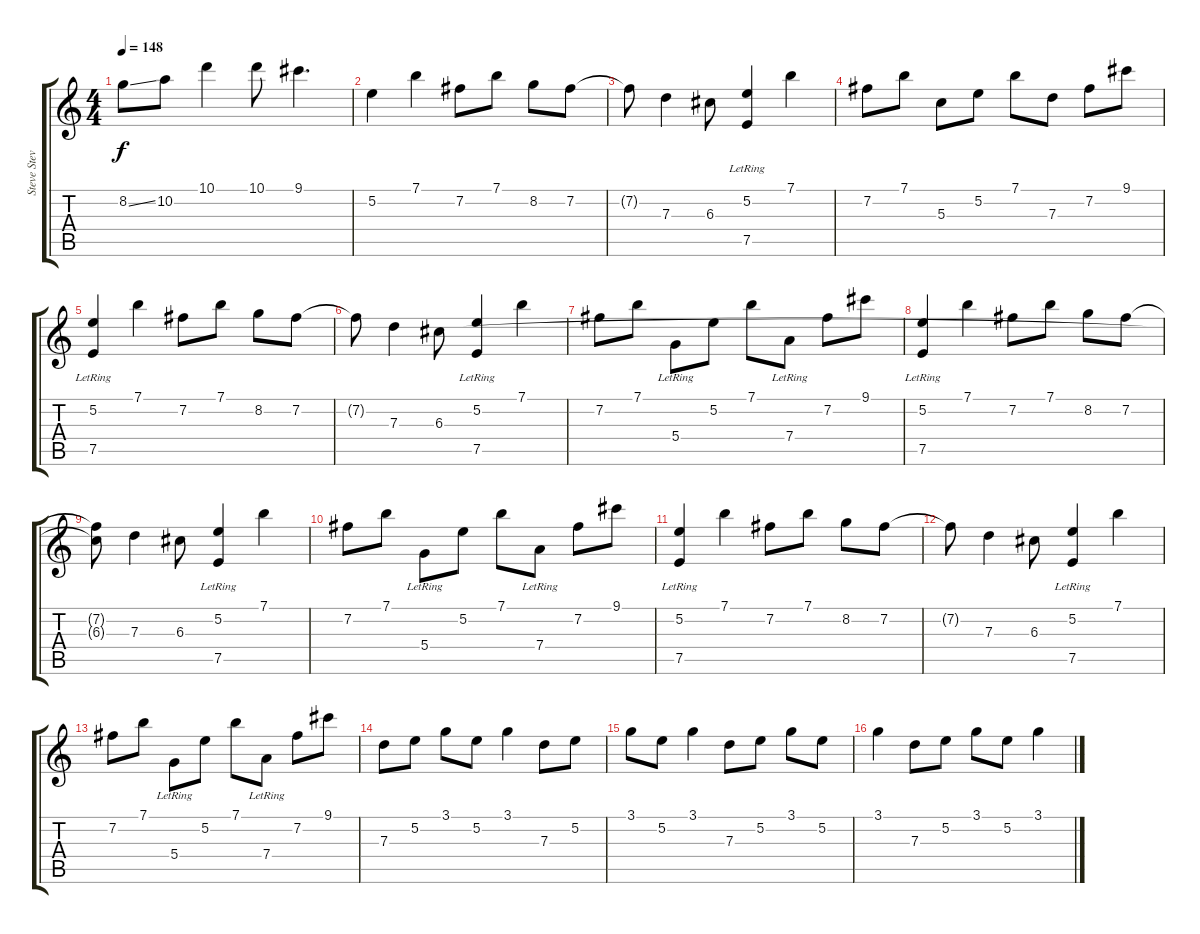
\track ("Steve Stevens" "Steve Stev") {instrument acousticguitarsteel}
\staff {score tabs}
\tuning (E4 B3 G3 D3 A2 E2) {hide}
\ts (4 4)
\tempo 148
\clef g2
\ks c
8.2{ss}.8{dy f} 10.2.8 10.1.4 10.1.8 9.1.4{d} |
5.2.4 7.1.4 7.2.8 7.1.8 8.2.8 7.2.8 |
7.2{t}.8 7.3.4 6.3.8 (5.2 7.5{lr}).4 7.1.4 |
7.2.8 7.1.8 5.3.8 5.2.8 7.1.8 7.3.8 7.2.8 9.1.8 |
(5.2 7.5{lr}).4 7.1.4 7.2.8 7.1.8 8.2.8 7.2.8 |
7.2{t}.8 7.3.4 6.3.8 (5.2 7.5{lr}).4 7.1.4 |
7.2.8 7.1.8 5.4{lr}.8 5.2.8 7.1.8 7.4{lr}.8 7.2.8 9.1.8 |
(5.2 7.5{lr}).4 7.1.4 7.2.8 7.1.8 8.2.8 7.2.8 |
(7.2{t} 6.3{t}).8 7.3.4 6.3.8 (5.2 7.5{lr}).4 7.1.4 |
7.2.8 7.1.8 5.4{lr}.8 5.2.8 7.1.8 7.4{lr}.8 7.2.8 9.1.8 |
(5.2 7.5{lr}).4 7.1.4 7.2.8 7.1.8 8.2.8 7.2.8 |
7.2{t}.8 7.3.4 6.3.8 (5.2 7.5{lr}).4 7.1.4 |
7.2.8 7.1.8 5.4{lr}.8 5.2.8 7.1.8 7.4{lr}.8 7.2.8 9.1.8 |
7.3.8 5.2.8 3.1.8 5.2.8 3.1.4 7.3.8 5.2.8 |
3.1.8 5.2.8 3.1.4 7.3.8 5.2.8 3.1.8 5.2.8 |
3.1.4 7.3.8 5.2.8 3.1.8 5.2.8 3.1.4
